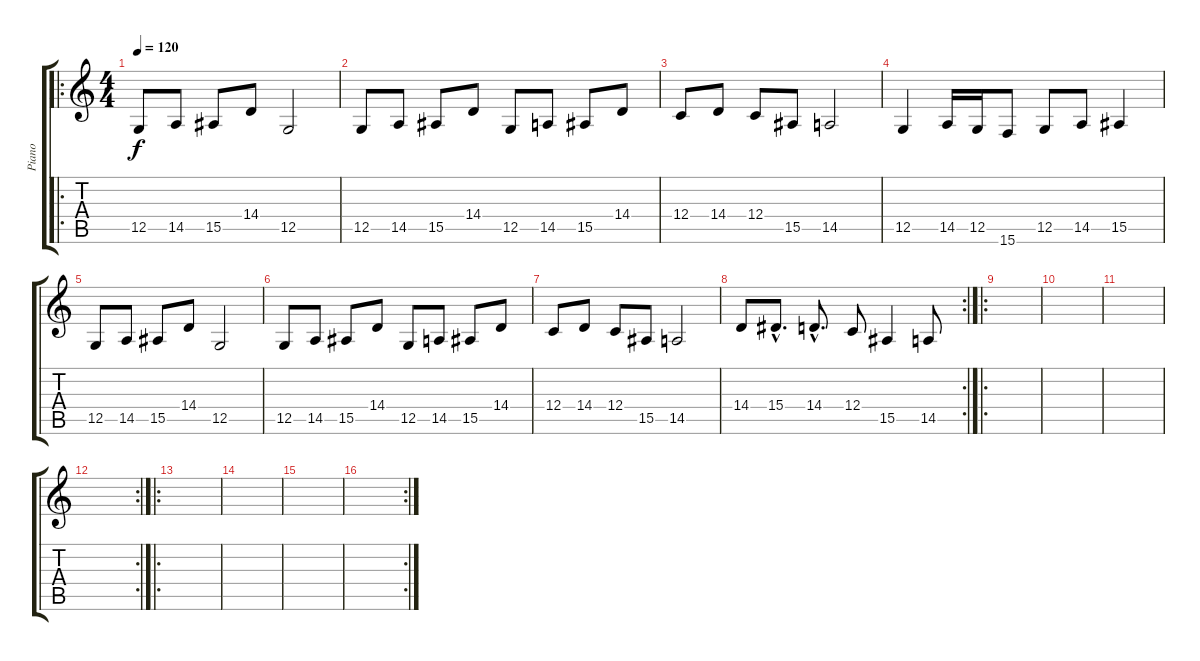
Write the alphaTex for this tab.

\track ("Piano" "Piano") {instrument brightacousticpiano}
\staff {score tabs}
\tuning (D4 A3 F3 C3 G2 D2) {hide}
\ro
\ts (4 4)
\tempo 120
\clef g2
\ks c
12.5.8{dy f} 14.5.8 15.5.8 14.4.8 12.5.2 |
12.5.8 14.5.8 15.5.8 14.4.8 12.5.8 14.5.8 15.5.8 14.4.8 |
12.4.8 14.4.8 12.4.8 15.5.8 14.5.2 |
12.5.4 14.5.16 12.5.16 15.6.8 12.5.8 14.5.8 15.5.4 |
12.5.8 14.5.8 15.5.8 14.4.8 12.5.2 |
12.5.8 14.5.8 15.5.8 14.4.8 12.5.8 14.5.8 15.5.8 14.4.8 |
12.4.8 14.4.8 12.4.8 15.5.8 14.5.2 |
\rc 2
14.4.8 15.4{hac}.8{d} 14.4{hac}.8{d} 12.4.8 15.5.4 14.5.8 |
\ro
|
|
|
\rc 2
|
\ro
|
|
|
\rc 2
